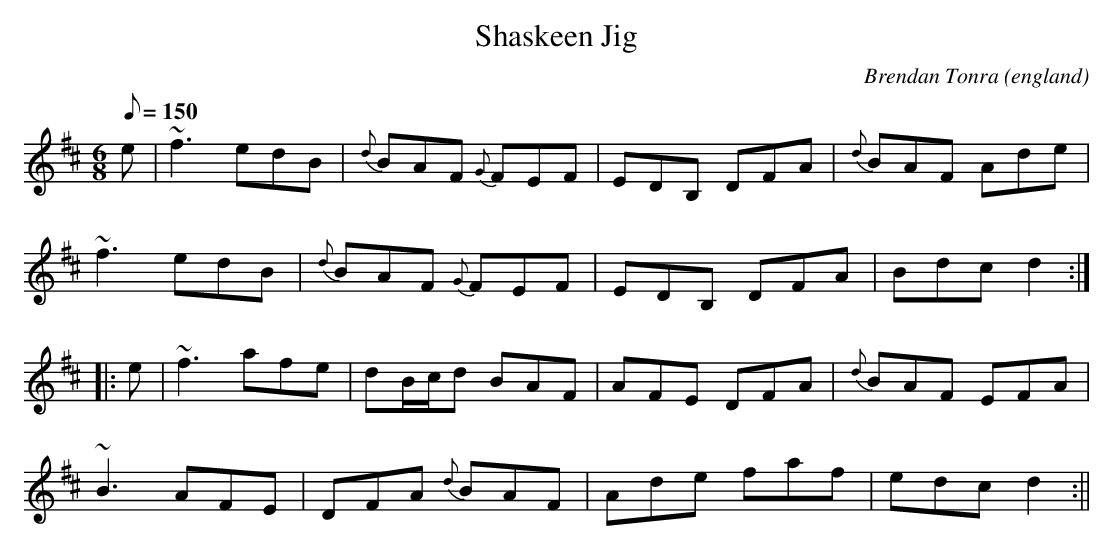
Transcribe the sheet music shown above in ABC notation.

X:1
T:Shaskeen Jig
O:england
M:6/8
L:1/8
Q:150
C:Brendan Tonra
K:D
e | ~f3 edB | {d}BAF {G}FEF | EDB, DFA | {d}BAF Ade |
~f3 edB | {d}BAF {G}FEF | EDB, DFA | Bdc d2  :||:
e | ~f3 afe | dB/2c/2d BAF | AFE DFA | {d}BAF EFA |
~B3 AFE | DFA {d}BAF | Ade faf | edc d2  :||
